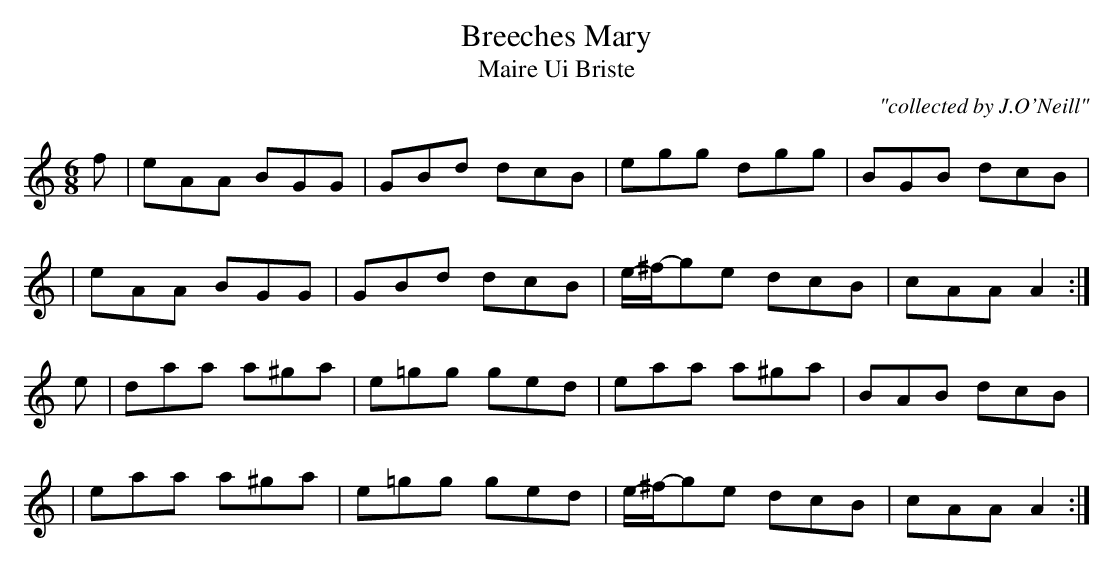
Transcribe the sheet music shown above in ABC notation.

X:1
T: Breeches Mary
T: Maire Ui Briste
C: "collected by J.O'Neill"
M: 6/8
K: Am
f|eAA BGG|GBd dcB|egg dgg|BGB dcB|
|eAA BGG|GBd dcB|e/-^f/-ge dcB|cAA A2:|
e|daa a^ga|e=gg ged|eaa a^ga|BAB dcB|
|eaa a^ga|e=gg ged|e/-^f/-ge dcB|cAA A2:|
